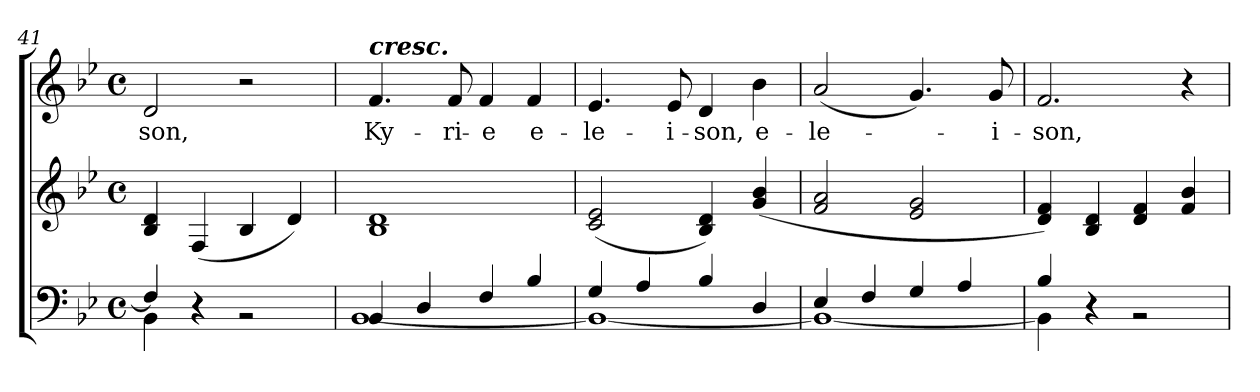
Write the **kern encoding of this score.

**kern	**kern	**kern	**text
*part2	*part2	*part1	*part1
*staff3	*staff2	*staff1	*staff1
*clefF4	*clefG2	*clefG2	*
*k[b-e-]	*k[b-e-]	*k[b-e-]	*
*B-:	*B-:	*B-:	*
*M4/4	*M4/4	*M4/4	*
*met(c)	*met(c)	*met(c)	*
=41	=41	=41	=41
*^	*	*	*
!	!	!	!	!LO:LY:b
4F/]	4BB-\	4B-/ 4d/	2d/	-son,
4rC	4rC	(<4F/	.	.
2rC	2rC	4B-/	2r	.
.	.	4d/)	.	.
=42	=42	=42	=42	=42
!	!	!	!LO:TX:a:Bi:t=cresc.	!
!	!	!	!	!LO:LY:b
4BB-/	[<1BB-	1B- 1d	4.f/	Ky-
4D/	.	.	.	.
!	!	!	!	!LO:LY:b
.	.	.	8f/	-ri-
!	!	!	!	!LO:LY:b
4F/	.	.	4f/	-e
!	!	!	!	!LO:LY:b
4B-/	.	.	4f/	e-
=43	=43	=43	=43	=43
!	!	!	!	!LO:LY:b
4G/	1BB-_	(<2c/ 2e-/	4.e-/	-le-
4A/	.	.	.	.
!	!	!	!	!LO:LY:b
.	.	.	8e-/	-i-
!	!	!	!	!LO:LY:b
4B-/	.	4B-/ 4d/)	4d/	-son,
!	!	!	!	!LO:LY:b
4D/	.	(<4g/ 4b-/	4b-\	e-
=44	=44	=44	=44	=44
!	!	!	!	!LO:LY:b
4E-/	1BB-_	2f/ 2a/	(<2a/	-le-
4F/	.	.	.	.
4G/	.	2e-/ 2g/	4.g/)	.
4A/	.	.	.	.
!	!	!	!	!LO:LY:b
.	.	.	8g/	-i-
!!LO:LB:g=z
=45	=45	=45	=45	=45
!	!	!	!	!LO:LY:b
4B-/	4BB-\]	4d/ 4f/)	2.f/	-son,
4rC	4rC	4B-/ 4d/	.	.
2rC	2rC	4d/ 4f/	.	.
.	.	4f/ 4b-/	4r	.
*v	*v	*	*	*
=	=	=	=
*-	*-	*-	*-
